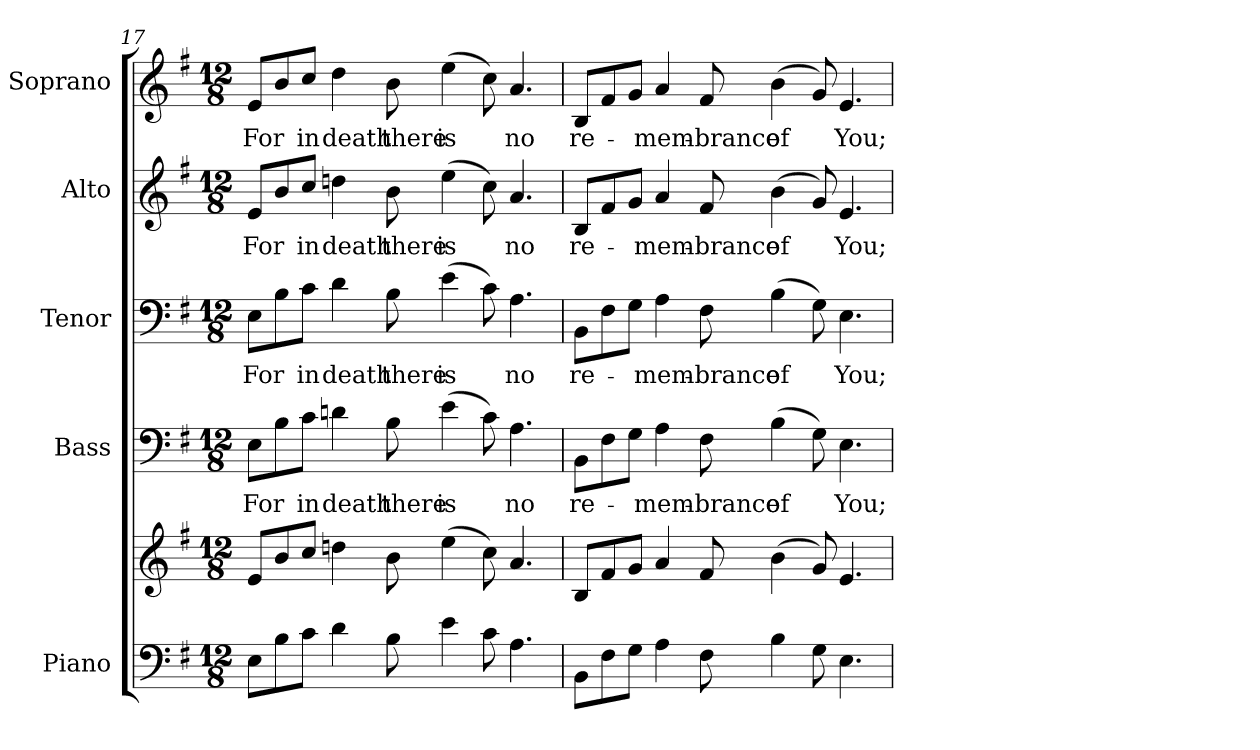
**kern	**kern	**kern	**text	**kern	**text	**kern	**text	**kern	**text
*part5	*part5	*part4	*part4	*part3	*part3	*part2	*part2	*part1	*part1
*staff6	*staff5	*staff4	*staff4	*staff3	*staff3	*staff2	*staff2	*staff1	*staff1
*I"Piano	*	*I"Bass	*	*I"Tenor	*	*I"Alto	*	*I"Soprano	*
*I'Pno.	*	*I'B.	*	*I'T.	*	*I'A.	*	*I'S.	*
!!LO:PB:g=z
*clefF4	*clefG2	*clefF4	*	*clefF4	*	*clefG2	*	*clefG2	*
*k[f#]	*k[f#]	*k[f#]	*	*k[f#]	*	*k[f#]	*	*k[f#]	*
*G:	*G:	*G:	*	*G:	*	*G:	*	*G:	*
*M12/8	*M12/8	*M12/8	*	*M12/8	*	*M12/8	*	*M12/8	*
=17	=17	=17	=17	=17	=17	=17	=17	=17	=17
!	!	!	!LO:LY:b:color=#000000	!	!	!	!	!	!
!	!	!	!	!	!LO:LY:b:color=#000000	!	!	!	!
!	!	!	!	!	!	!	!LO:LY:b:color=#000000	!	!
!	!	!	!	!	!	!	!	!	!LO:LY:b:color=#000000
8Ei\L	8ei/L	8Ei\L	For	8Ei\L	For	8ei/L	For	8ei/L	For
8Bi\	8bi/	8Bi\	.	8Bi\	.	8bi/	.	8bi/	.
!	!	!	!LO:LY:b:color=#000000	!	!	!	!	!	!
!	!	!	!	!	!LO:LY:b:color=#000000	!	!	!	!
!	!	!	!	!	!	!	!LO:LY:b:color=#000000	!	!
!	!	!	!	!	!	!	!	!	!LO:LY:b:color=#000000
8ci\J	8cci/J	8ci\J	in	8ci\J	in	8cci/J	in	8cci/J	in
!	!	!	!LO:LY:b:color=#000000	!	!	!	!	!	!
!	!	!	!	!	!LO:LY:b:color=#000000	!	!	!	!
!	!	!	!	!	!	!	!LO:LY:b:color=#000000	!	!
!	!	!	!	!	!	!	!	!	!LO:LY:b:color=#000000
4di\	4ddni\	4dni\	death	4di\	death	4ddni\	death	4ddi\	death
!	!	!	!LO:LY:b:color=#000000	!	!	!	!	!	!
!	!	!	!	!	!LO:LY:b:color=#000000	!	!	!	!
!	!	!	!	!	!	!	!LO:LY:b:color=#000000	!	!
!	!	!	!	!	!	!	!	!	!LO:LY:b:color=#000000
8Bi\	8bi\	8Bi\	there	8Bi\	there	8bi\	there	8bi\	there
!	!	!	!LO:LY:b:color=#000000	!	!	!	!	!	!
!	!	!	!	!	!LO:LY:b:color=#000000	!	!	!	!
!	!	!	!	!	!	!	!LO:LY:b:color=#000000	!	!
!	!	!	!	!	!	!	!	!	!LO:LY:b:color=#000000
4ei\	(4eei\	(4ei\	is	(4ei\	is	(4eei\	is	(4eei\	is
8ci\	8cci\)	8ci\)	.	8ci\)	.	8cci\)	.	8cci\)	.
!	!	!	!LO:LY:b:color=#000000	!	!	!	!	!	!
!	!	!	!	!	!LO:LY:b:color=#000000	!	!	!	!
!	!	!	!	!	!	!	!LO:LY:b:color=#000000	!	!
!	!	!	!	!	!	!	!	!	!LO:LY:b:color=#000000
4.Ai\	4.ai/	4.Ai\	no	4.Ai\	no	4.ai/	no	4.ai/	no
=18	=18	=18	=18	=18	=18	=18	=18	=18	=18
!	!	!	!LO:LY:b:color=#000000	!	!	!	!	!	!
!	!	!	!	!	!LO:LY:b:color=#000000	!	!	!	!
!	!	!	!	!	!	!	!LO:LY:b:color=#000000	!	!
!	!	!	!	!	!	!	!	!	!LO:LY:b:color=#000000
8BBi\L	8Bi/L	8BBi\L	re-	8BBi\L	re-	8Bi/L	re-	8Bi/L	re-
8F#i\	8f#i/	8F#i\	.	8F#i\	.	8f#i/	.	8f#i/	.
8Gi\J	8gi/J	8Gi\J	.	8Gi\J	.	8gi/J	.	8gi/J	.
!	!	!	!LO:LY:b:color=#000000	!	!	!	!	!	!
!	!	!	!	!	!LO:LY:b:color=#000000	!	!	!	!
!	!	!	!	!	!	!	!LO:LY:b:color=#000000	!	!
!	!	!	!	!	!	!	!	!	!LO:LY:b:color=#000000
4Ai\	4ai/	4Ai\	-mem-	4Ai\	-mem-	4ai/	-mem-	4ai/	-mem-
!	!	!	!LO:LY:b:color=#000000	!	!	!	!	!	!
!	!	!	!	!	!LO:LY:b:color=#000000	!	!	!	!
!	!	!	!	!	!	!	!LO:LY:b:color=#000000	!	!
!	!	!	!	!	!	!	!	!	!LO:LY:b:color=#000000
8F#i\	8f#i/	8F#i\	-brance	8F#i\	-brance	8f#i/	-brance	8f#i/	-brance
!	!	!	!LO:LY:b:color=#000000	!	!	!	!	!	!
!	!	!	!	!	!LO:LY:b:color=#000000	!	!	!	!
!	!	!	!	!	!	!	!LO:LY:b:color=#000000	!	!
!	!	!	!	!	!	!	!	!	!LO:LY:b:color=#000000
4Bi\	(4bi\	(4Bi\	of	(4Bi\	of	(4bi\	of	(4bi\	of
8Gi\	8gi/)	8Gi\)	.	8Gi\)	.	8gi/)	.	8gi/)	.
!	!	!	!LO:LY:b:color=#000000	!	!	!	!	!	!
!	!	!	!	!	!LO:LY:b:color=#000000	!	!	!	!
!	!	!	!	!	!	!	!LO:LY:b:color=#000000	!	!
!	!	!	!	!	!	!	!	!	!LO:LY:b:color=#000000
4.Ei\	4.ei/	4.Ei\	You;	4.Ei\	You;	4.ei/	You;	4.ei/	You;
=	=	=	=	=	=	=	=	=	=
*-	*-	*-	*-	*-	*-	*-	*-	*-	*-
